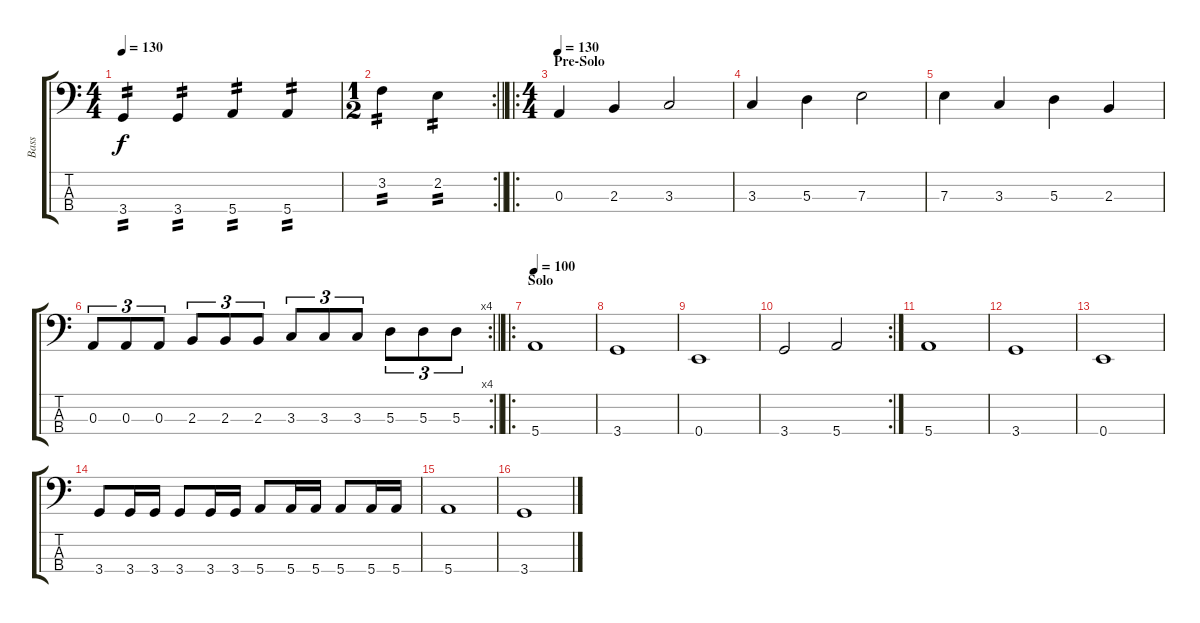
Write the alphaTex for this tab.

\track ("Bass" "Bass") {instrument electricbasspick}
\staff {score tabs}
\tuning (G2 D2 A1 E1) {hide}
\ts (4 4)
\tempo 130
\clef f4
\ks c
3.4.4{tp 2 dy f} 3.4.4{tp 2} 5.4.4{tp 2} 5.4.4{tp 2} |
\rc 2
\ts (1 2)
\barLineRight lightlight
3.2.4{tp 2} 2.2.4{tp 2} |
\ro
\ts (4 4)
\section ("" "Pre-Solo")
\tempo 130
0.3.4 2.3.4 3.3.2 |
3.3.4 5.3.4 7.3.2 |
7.3.4 3.3.4 5.3.4 2.3.4 |
\rc 4
\barLineRight lightlight
0.3.8{tu (3 2)} 0.3.8{tu (3 2)} 0.3.8{tu (3 2)} 2.3.8{tu (3 2)} 2.3.8{tu (3 2)} 2.3.8{tu (3 2)} 3.3.8{tu (3 2)} 3.3.8{tu (3 2)} 3.3.8{tu (3 2)} 5.3.8{tu (3 2)} 5.3.8{tu (3 2)} 5.3.8{tu (3 2)} |
\ro
\section ("" "Solo")
\tempo 100
5.4.1 |
3.4.1 |
0.4.1 |
\rc 2
3.4.2 5.4.2 |
5.4.1 |
3.4.1 |
0.4.1 |
3.4.8 3.4.16 3.4.16 3.4.8 3.4.16 3.4.16 5.4.8 5.4.16 5.4.16 5.4.8 5.4.16 5.4.16 |
5.4.1 |
3.4.1
